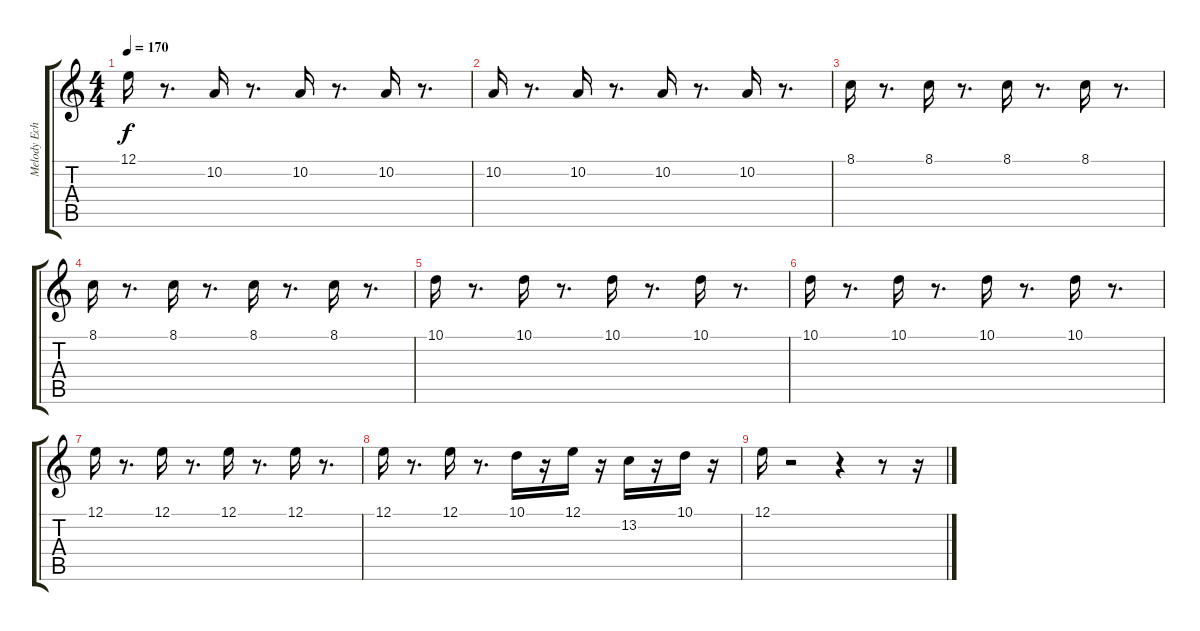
\track ("Melody Echo" "Melody Ech") {instrument electricpiano1}
\staff {score tabs}
\tuning (E4 B3 G3 D3 A2 E2) {hide}
\ts (4 4)
\tempo 170
\clef g2
\ks c
12.1.16{dy f} r.8{d} 10.2.16 r.8{d} 10.2.16 r.8{d} 10.2.16 r.8{d} |
10.2.16 r.8{d} 10.2.16 r.8{d} 10.2.16 r.8{d} 10.2.16 r.8{d} |
8.1.16 r.8{d} 8.1.16 r.8{d} 8.1.16 r.8{d} 8.1.16 r.8{d} |
8.1.16 r.8{d} 8.1.16 r.8{d} 8.1.16 r.8{d} 8.1.16 r.8{d} |
10.1.16 r.8{d} 10.1.16 r.8{d} 10.1.16 r.8{d} 10.1.16 r.8{d} |
10.1.16 r.8{d} 10.1.16 r.8{d} 10.1.16 r.8{d} 10.1.16 r.8{d} |
12.1.16 r.8{d} 12.1.16 r.8{d} 12.1.16 r.8{d} 12.1.16 r.8{d} |
12.1.16 r.8{d} 12.1.16 r.8{d} 10.1.16 r.16 12.1.16 r.16 13.2.16 r.16 10.1.16 r.16 |
12.1.16 r.2 r.4 r.8 r.16
